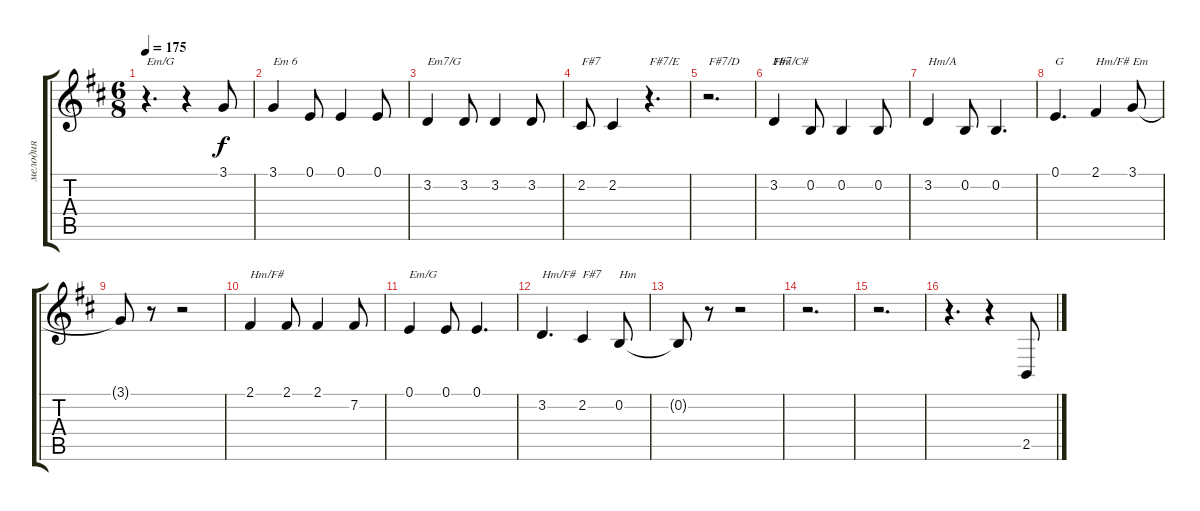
\track ("мелодия" "мелодия") {instrument accordion}
\staff {score tabs}
\tuning (E4 B3 G3 D3 A2 E2) {hide}
\ts (6 8)
\tempo 175
\clef g2
\ks bminor
r.4{d txt "Em/G" dy f} r.4 3.1.8 |
3.1.4{txt "Em 6"} 0.1.8 0.1.4 0.1.8 |
3.2.4{txt "Em7/G"} 3.2.8 3.2.4 3.2.8 |
2.2.8{txt "F#7"} 2.2.4 r.4{d txt "F#7/E"} |
r.2{d txt "F#7/D           F#7/C#"} |
3.2.4{txt "Hm"} 0.2.8 0.2.4 0.2.8 |
3.2.4{txt "Hm/A"} 0.2.8 0.2.4{d} |
0.1.4{d txt "G"} 2.1.4{txt "Hm/F#"} 3.1.8{txt "Em"} |
3.1{t}.8 r.8 r.2 |
2.1.4{txt "Hm/F#"} 2.1.8 2.1.4 7.2.8 |
0.1.4{txt "Em/G"} 0.1.8 0.1.4{d} |
3.2.4{d txt "Hm/F#"} 2.2.4{txt "F#7"} 0.2.8{txt "Hm"} |
0.2{t}.8 r.8 r.2 |
r.2{d} |
r.2{d} |
r.4{d} r.4 2.5.8
